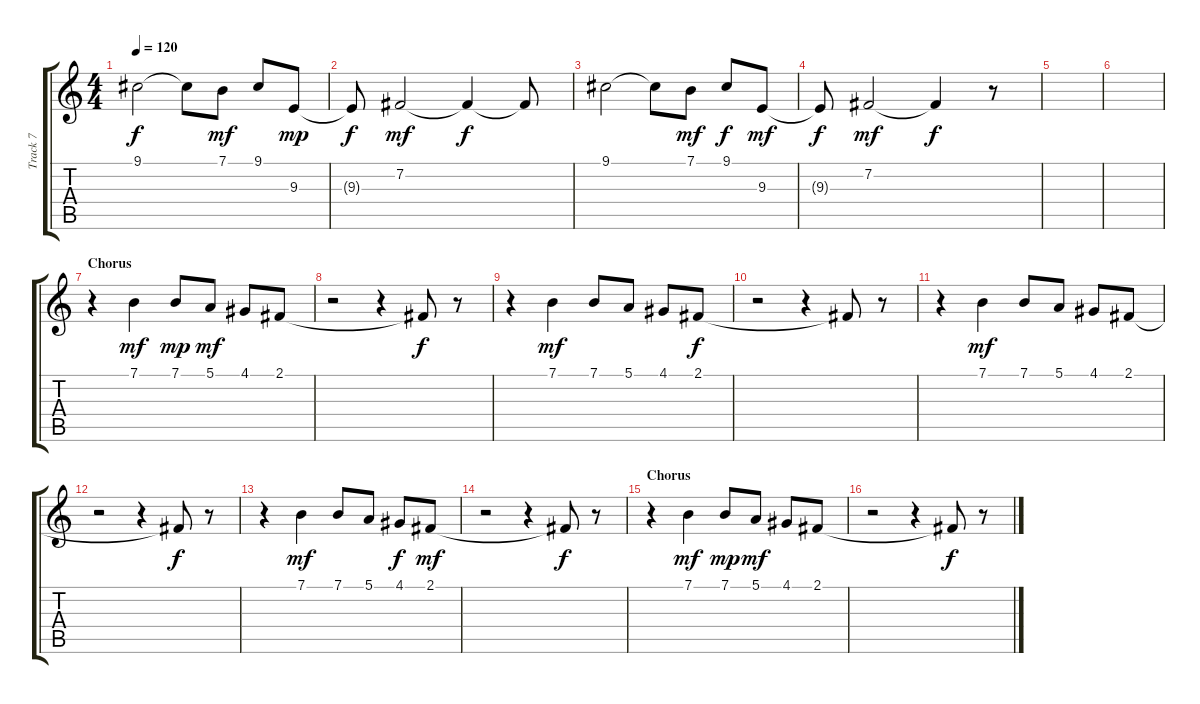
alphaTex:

\track ("Track 7" "Track 7") {instrument violin}
\staff {score tabs}
\tuning (E4 B3 G3 D3 A2 E2) {hide}
\ts (4 4)
\tempo 120
\clef g2
\ks c
9.1.2{dy f} 9.1{t}.8 7.1.8{dy mf} 9.1.8 9.3.8{dy mp} |
9.3{t}.8{dy f} 7.2.2{dy mf} 7.2{t}.4{dy f} 7.2{t}.8 |
9.1.2 9.1{t}.8 7.1.8{dy mf} 9.1.8{dy f} 9.3.8{dy mf} |
9.3{t}.8{dy f} 7.2.2{dy mf} 7.2{t}.4{dy f} r.8 |
|
|
\section ("" "Chorus")
r.4 7.1.4{dy mf} 7.1.8{dy mp} 5.1.8{dy mf} 4.1.8 2.1.8 |
r.2 r.4 2.1{t}.8{dy f} r.8 |
r.4 7.1.4{dy mf} 7.1.8 5.1.8 4.1.8 2.1.8{dy f} |
r.2 r.4 2.1{t}.8 r.8 |
r.4 7.1.4{dy mf} 7.1.8 5.1.8 4.1.8 2.1.8 |
r.2 r.4 2.1{t}.8{dy f} r.8 |
r.4 7.1.4{dy mf} 7.1.8 5.1.8 4.1.8{dy f} 2.1.8{dy mf} |
r.2 r.4 2.1{t}.8{dy f} r.8 |
\section ("" "Chorus")
r.4 7.1.4{dy mf} 7.1.8{dy mp} 5.1.8{dy mf} 4.1.8 2.1.8 |
r.2 r.4 2.1{t}.8{dy f} r.8
